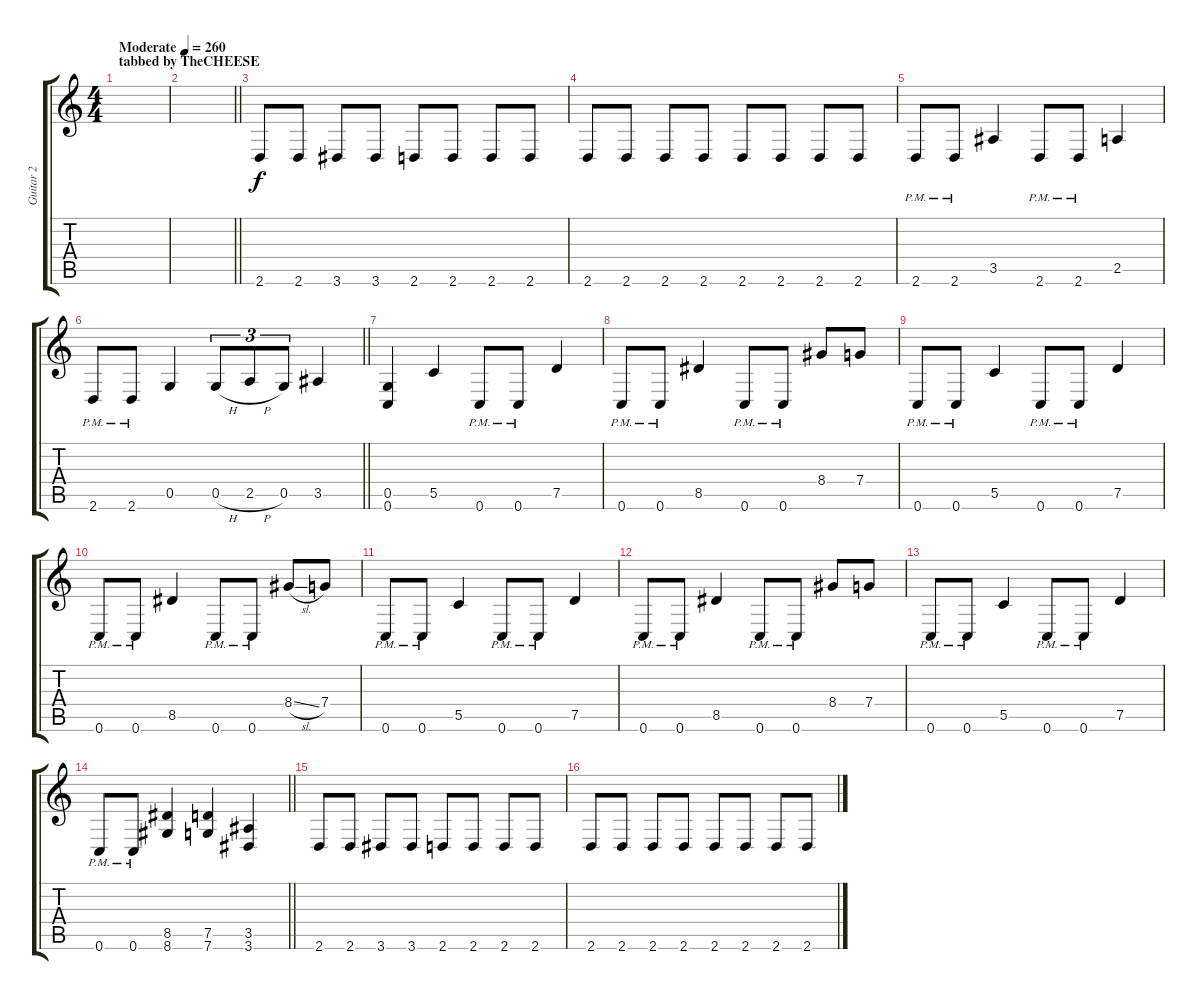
\track ("Guitar 2" "Guitar 2") {instrument distortionguitar}
\staff {score tabs}
\tuning (D4 A3 F3 C3 G2 C2) {hide}
\ts (4 4)
\section ("" "tabbed by TheCHEESE")
\tempo (260 "Moderate")
\clef g2
\ks c
|
\barLineRight lightlight
|
2.6.8{balance 16} 2.6.8 3.6.8 3.6.8 2.6.8 2.6.8 2.6.8 2.6.8 |
2.6.8 2.6.8 2.6.8 2.6.8 2.6.8 2.6.8 2.6.8 2.6.8 |
2.6{pm}.8 2.6{pm}.8 3.5.4 2.6{pm}.8 2.6{pm}.8 2.5.4 |
\barLineRight lightlight
2.6{pm}.8 2.6{pm}.8 0.5.4 0.5{h}.8{tu (3 2)} 2.5{h}.8{tu (3 2)} 0.5.8{tu (3 2)} 3.5.4 |
(0.5 0.6).4{balance 12} 5.5.4 0.6{pm}.8 0.6{pm}.8 7.5.4 |
0.6{pm}.8 0.6{pm}.8 8.5.4 0.6{pm}.8 0.6{pm}.8 8.4.8 7.4.8 |
0.6{pm}.8 0.6{pm}.8 5.5.4 0.6{pm}.8 0.6{pm}.8 7.5.4 |
0.6{pm}.8 0.6{pm}.8 8.5.4 0.6{pm}.8 0.6{pm}.8 8.4{sl}.8 7.4.8 |
0.6{pm}.8 0.6{pm}.8 5.5.4 0.6{pm}.8 0.6{pm}.8 7.5.4 |
0.6{pm}.8 0.6{pm}.8 8.5.4 0.6{pm}.8 0.6{pm}.8 8.4.8 7.4.8 |
0.6{pm}.8 0.6{pm}.8 5.5.4 0.6{pm}.8 0.6{pm}.8 7.5.4 |
\barLineRight lightlight
0.6{pm}.8 0.6{pm}.8 (8.5 8.6).4 (7.5 7.6).4 (3.5 3.6).4 |
2.6.8{balance 16} 2.6.8 3.6.8 3.6.8 2.6.8 2.6.8 2.6.8 2.6.8 |
2.6.8 2.6.8 2.6.8 2.6.8 2.6.8 2.6.8 2.6.8 2.6.8
